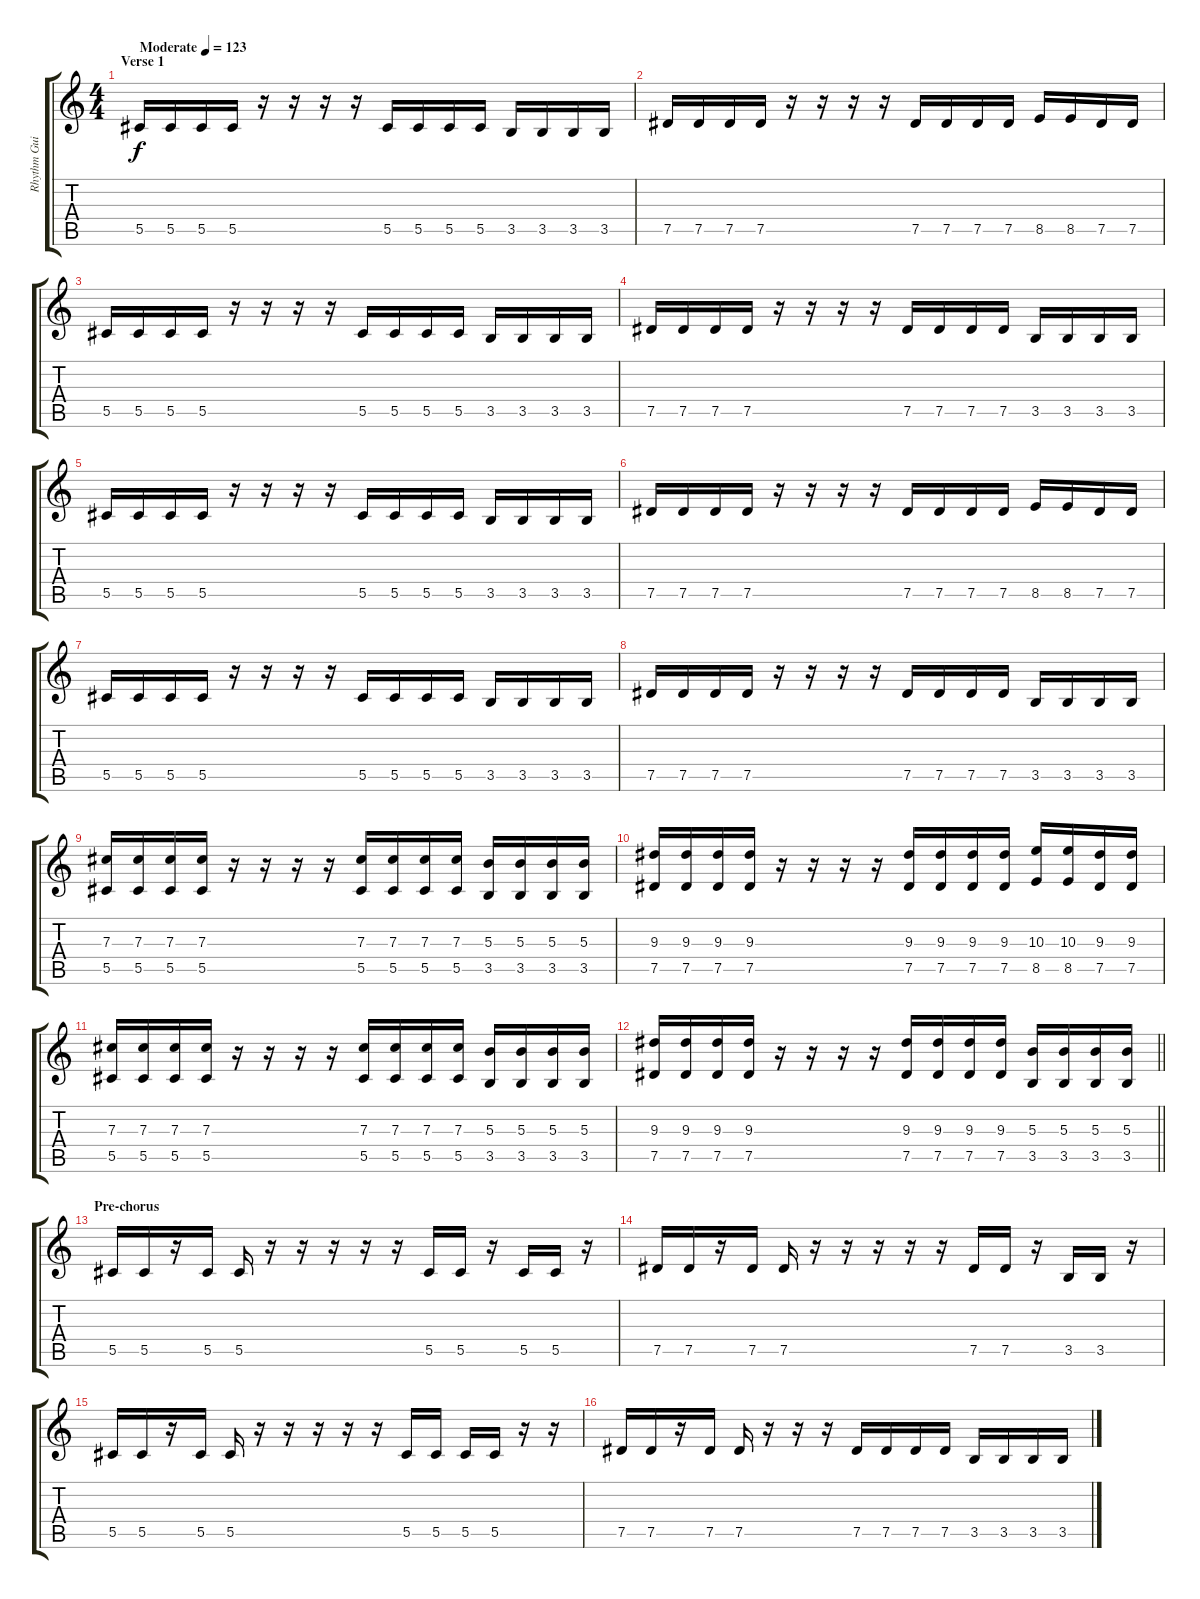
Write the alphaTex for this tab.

\track ("Rhythm Guitar" "Rhythm Gui") {instrument overdrivenguitar}
\staff {score tabs}
\tuning (Eb4 Bb3 Gb3 Db3 Ab2 Db2) {hide}
\ts (4 4)
\section ("" "Verse 1")
\tempo (123 "Moderate")
\clef g2
\ks c
5.5.16{dy f instrument overdrivenguitar} 5.5.16 5.5.16 5.5.16 r.16 r.16 r.16 r.16 5.5.16 5.5.16 5.5.16 5.5.16 3.5.16 3.5.16 3.5.16 3.5.16 |
7.5.16 7.5.16 7.5.16 7.5.16 r.16 r.16 r.16 r.16 7.5.16 7.5.16 7.5.16 7.5.16 8.5.16 8.5.16 7.5.16 7.5.16 |
5.5.16 5.5.16 5.5.16 5.5.16 r.16 r.16 r.16 r.16 5.5.16 5.5.16 5.5.16 5.5.16 3.5.16 3.5.16 3.5.16 3.5.16 |
7.5.16 7.5.16 7.5.16 7.5.16 r.16 r.16 r.16 r.16 7.5.16 7.5.16 7.5.16 7.5.16 3.5.16 3.5.16 3.5.16 3.5.16 |
5.5.16 5.5.16 5.5.16 5.5.16 r.16 r.16 r.16 r.16 5.5.16 5.5.16 5.5.16 5.5.16 3.5.16 3.5.16 3.5.16 3.5.16 |
7.5.16 7.5.16 7.5.16 7.5.16 r.16 r.16 r.16 r.16 7.5.16 7.5.16 7.5.16 7.5.16 8.5.16 8.5.16 7.5.16 7.5.16 |
5.5.16 5.5.16 5.5.16 5.5.16 r.16 r.16 r.16 r.16 5.5.16 5.5.16 5.5.16 5.5.16 3.5.16 3.5.16 3.5.16 3.5.16 |
7.5.16 7.5.16 7.5.16 7.5.16 r.16 r.16 r.16 r.16 7.5.16 7.5.16 7.5.16 7.5.16 3.5.16 3.5.16 3.5.16 3.5.16 |
(7.3 5.5).16{volume 12} (7.3 5.5).16 (7.3 5.5).16 (7.3 5.5).16 r.16 r.16 r.16 r.16 (7.3 5.5).16 (7.3 5.5).16 (7.3 5.5).16 (7.3 5.5).16 (5.3 3.5).16 (5.3 3.5).16 (5.3 3.5).16 (5.3 3.5).16 |
(9.3 7.5).16 (9.3 7.5).16 (9.3 7.5).16 (9.3 7.5).16 r.16 r.16 r.16 r.16 (9.3 7.5).16 (9.3 7.5).16 (9.3 7.5).16 (9.3 7.5).16 (10.3 8.5).16 (10.3 8.5).16 (9.3 7.5).16 (9.3 7.5).16 |
(7.3 5.5).16 (7.3 5.5).16 (7.3 5.5).16 (7.3 5.5).16 r.16 r.16 r.16 r.16 (7.3 5.5).16 (7.3 5.5).16 (7.3 5.5).16 (7.3 5.5).16 (5.3 3.5).16 (5.3 3.5).16 (5.3 3.5).16 (5.3 3.5).16 |
\barLineRight lightlight
(9.3 7.5).16 (9.3 7.5).16 (9.3 7.5).16 (9.3 7.5).16 r.16 r.16 r.16 r.16 (9.3 7.5).16 (9.3 7.5).16 (9.3 7.5).16 (9.3 7.5).16 (5.3 3.5).16 (5.3 3.5).16 (5.3 3.5).16 (5.3 3.5).16 |
\section ("" "Pre-chorus")
5.5.16{volume 13} 5.5.16 r.16 5.5.16 5.5.16 r.16 r.16 r.16 r.16 r.16 5.5.16 5.5.16 r.16 5.5.16 5.5.16 r.16 |
7.5.16 7.5.16 r.16 7.5.16 7.5.16 r.16 r.16 r.16 r.16 r.16 7.5.16 7.5.16 r.16 3.5.16 3.5.16 r.16 |
5.5.16 5.5.16 r.16 5.5.16 5.5.16 r.16 r.16 r.16 r.16 r.16 5.5.16 5.5.16 5.5.16 5.5.16 r.16 r.16 |
7.5.16 7.5.16 r.16 7.5.16 7.5.16 r.16 r.16 r.16 7.5.16 7.5.16 7.5.16 7.5.16 3.5.16 3.5.16 3.5.16 3.5.16
